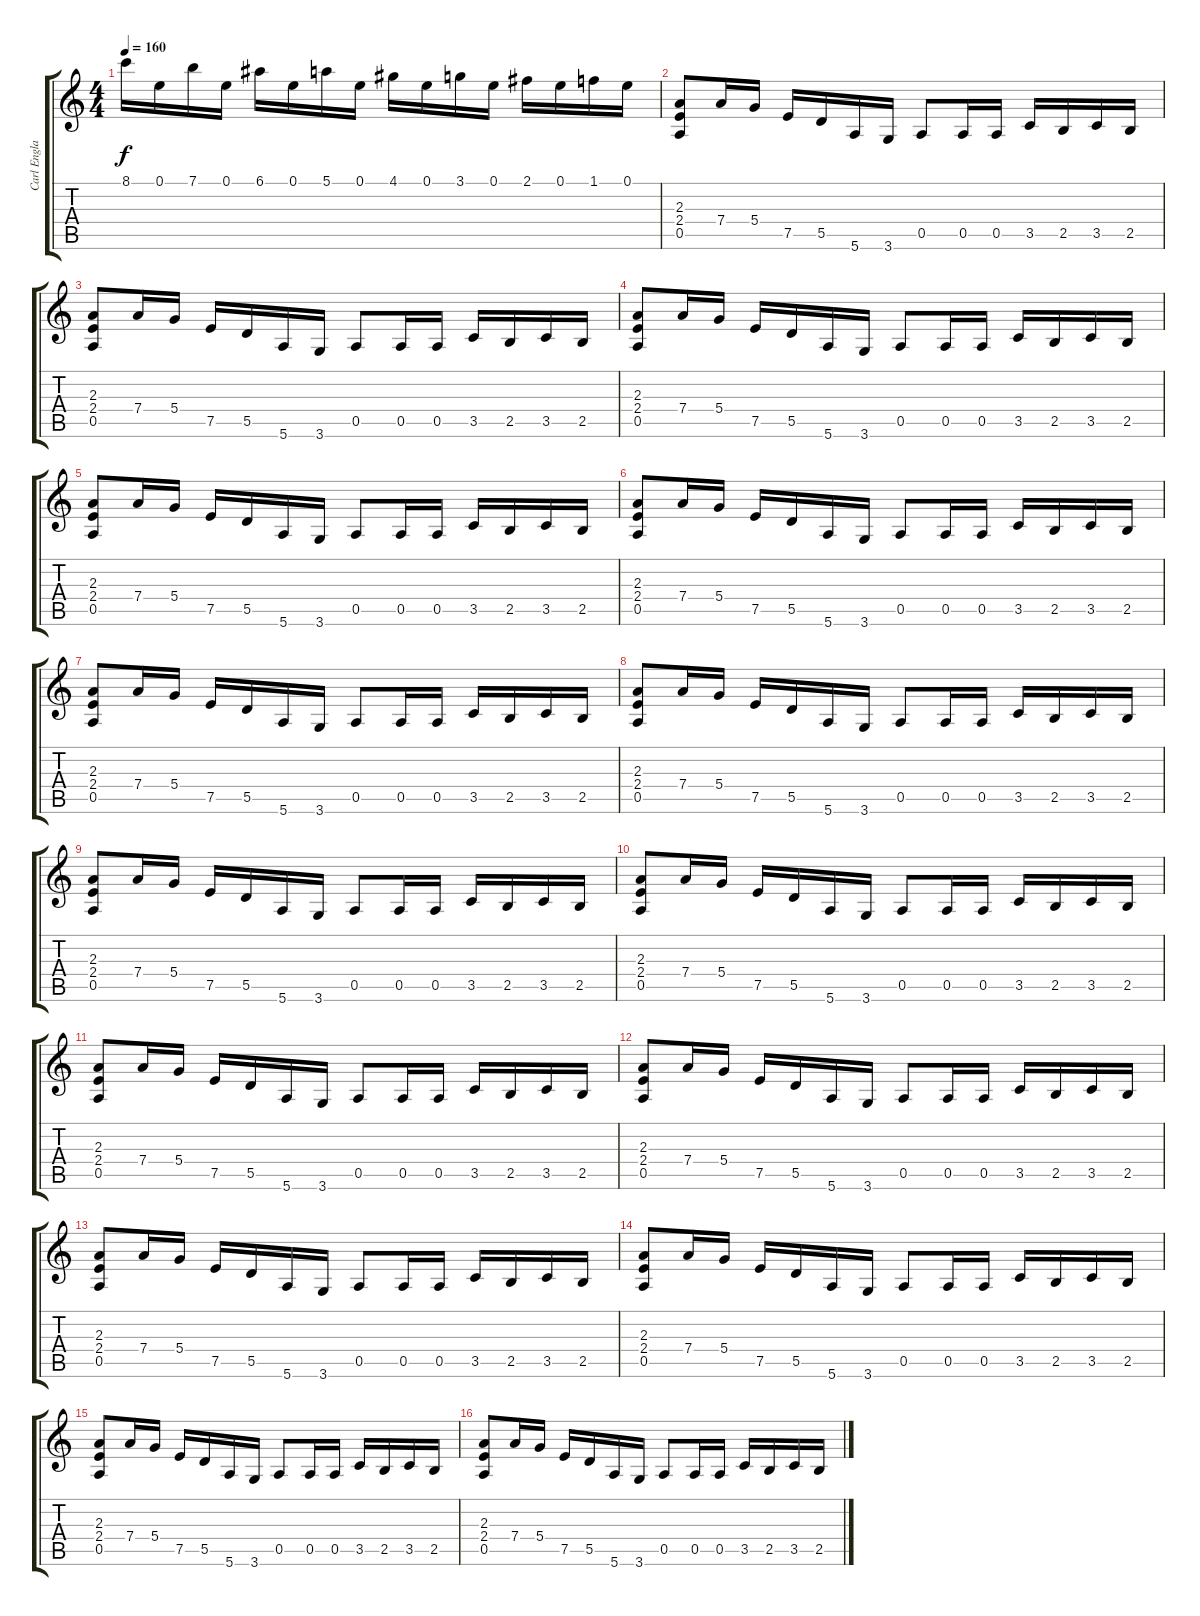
\track ("Carl England" "Carl Engla") {instrument overdrivenguitar}
\staff {score tabs}
\tuning (E4 B3 G3 D3 A2 E2) {hide}
\ts (4 4)
\tempo 160
\clef g2
\ks c
8.1.16{dy f} 0.1.16 7.1.16 0.1.16 6.1.16 0.1.16 5.1.16 0.1.16 4.1.16 0.1.16 3.1.16 0.1.16 2.1.16 0.1.16 1.1.16 0.1.16 |
(2.3 2.4 0.5).8 7.4.16 5.4.16 7.5.16 5.5.16 5.6.16 3.6.16 0.5.8 0.5.16 0.5.16 3.5.16 2.5.16 3.5.16 2.5.16 |
(2.3 2.4 0.5).8 7.4.16 5.4.16 7.5.16 5.5.16 5.6.16 3.6.16 0.5.8 0.5.16 0.5.16 3.5.16 2.5.16 3.5.16 2.5.16 |
(2.3 2.4 0.5).8 7.4.16 5.4.16 7.5.16 5.5.16 5.6.16 3.6.16 0.5.8 0.5.16 0.5.16 3.5.16 2.5.16 3.5.16 2.5.16 |
(2.3 2.4 0.5).8 7.4.16 5.4.16 7.5.16 5.5.16 5.6.16 3.6.16 0.5.8 0.5.16 0.5.16 3.5.16 2.5.16 3.5.16 2.5.16 |
(2.3 2.4 0.5).8 7.4.16 5.4.16 7.5.16 5.5.16 5.6.16 3.6.16 0.5.8 0.5.16 0.5.16 3.5.16 2.5.16 3.5.16 2.5.16 |
(2.3 2.4 0.5).8 7.4.16 5.4.16 7.5.16 5.5.16 5.6.16 3.6.16 0.5.8 0.5.16 0.5.16 3.5.16 2.5.16 3.5.16 2.5.16 |
(2.3 2.4 0.5).8 7.4.16 5.4.16 7.5.16 5.5.16 5.6.16 3.6.16 0.5.8 0.5.16 0.5.16 3.5.16 2.5.16 3.5.16 2.5.16 |
(2.3 2.4 0.5).8 7.4.16 5.4.16 7.5.16 5.5.16 5.6.16 3.6.16 0.5.8 0.5.16 0.5.16 3.5.16 2.5.16 3.5.16 2.5.16 |
(2.3 2.4 0.5).8 7.4.16 5.4.16 7.5.16 5.5.16 5.6.16 3.6.16 0.5.8 0.5.16 0.5.16 3.5.16 2.5.16 3.5.16 2.5.16 |
(2.3 2.4 0.5).8 7.4.16 5.4.16 7.5.16 5.5.16 5.6.16 3.6.16 0.5.8 0.5.16 0.5.16 3.5.16 2.5.16 3.5.16 2.5.16 |
(2.3 2.4 0.5).8 7.4.16 5.4.16 7.5.16 5.5.16 5.6.16 3.6.16 0.5.8 0.5.16 0.5.16 3.5.16 2.5.16 3.5.16 2.5.16 |
(2.3 2.4 0.5).8 7.4.16 5.4.16 7.5.16 5.5.16 5.6.16 3.6.16 0.5.8 0.5.16 0.5.16 3.5.16 2.5.16 3.5.16 2.5.16 |
(2.3 2.4 0.5).8 7.4.16 5.4.16 7.5.16 5.5.16 5.6.16 3.6.16 0.5.8 0.5.16 0.5.16 3.5.16 2.5.16 3.5.16 2.5.16 |
(2.3 2.4 0.5).8 7.4.16 5.4.16 7.5.16 5.5.16 5.6.16 3.6.16 0.5.8 0.5.16 0.5.16 3.5.16 2.5.16 3.5.16 2.5.16 |
(2.3 2.4 0.5).8 7.4.16 5.4.16 7.5.16 5.5.16 5.6.16 3.6.16 0.5.8 0.5.16 0.5.16 3.5.16 2.5.16 3.5.16 2.5.16
